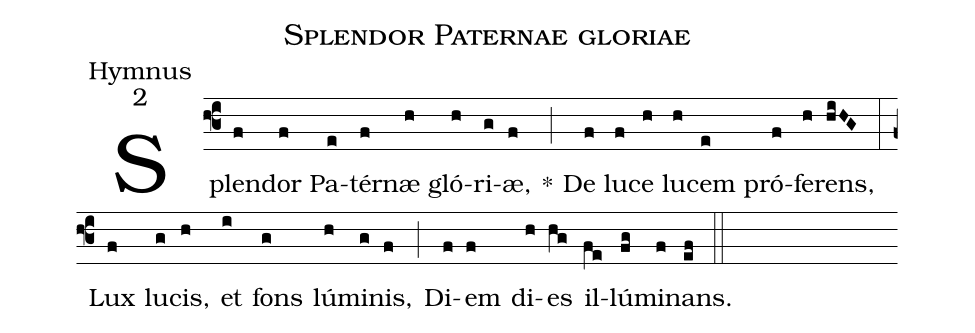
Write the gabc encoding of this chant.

name:Splendor Paternae gloriae;
office-part:Hymnus;
mode:2;
%%
Splen(f3f)dor(f) Pa(e)tér(f)næ(h) gló(h)ri(g)æ,(f) *(;) De(f) lu(f)ce(h) lu(h)cem(e) pró(f)fe(h)rens,(hiHG) (:)
Lux(f) lu(g)cis,(h) et(i) fons(g) lú(h)mi(g)nis,(f) (;) Di(f)em(f) di(h)es(hg) il(fe)lú(fg)mi(f)nans.(ef) (::)
